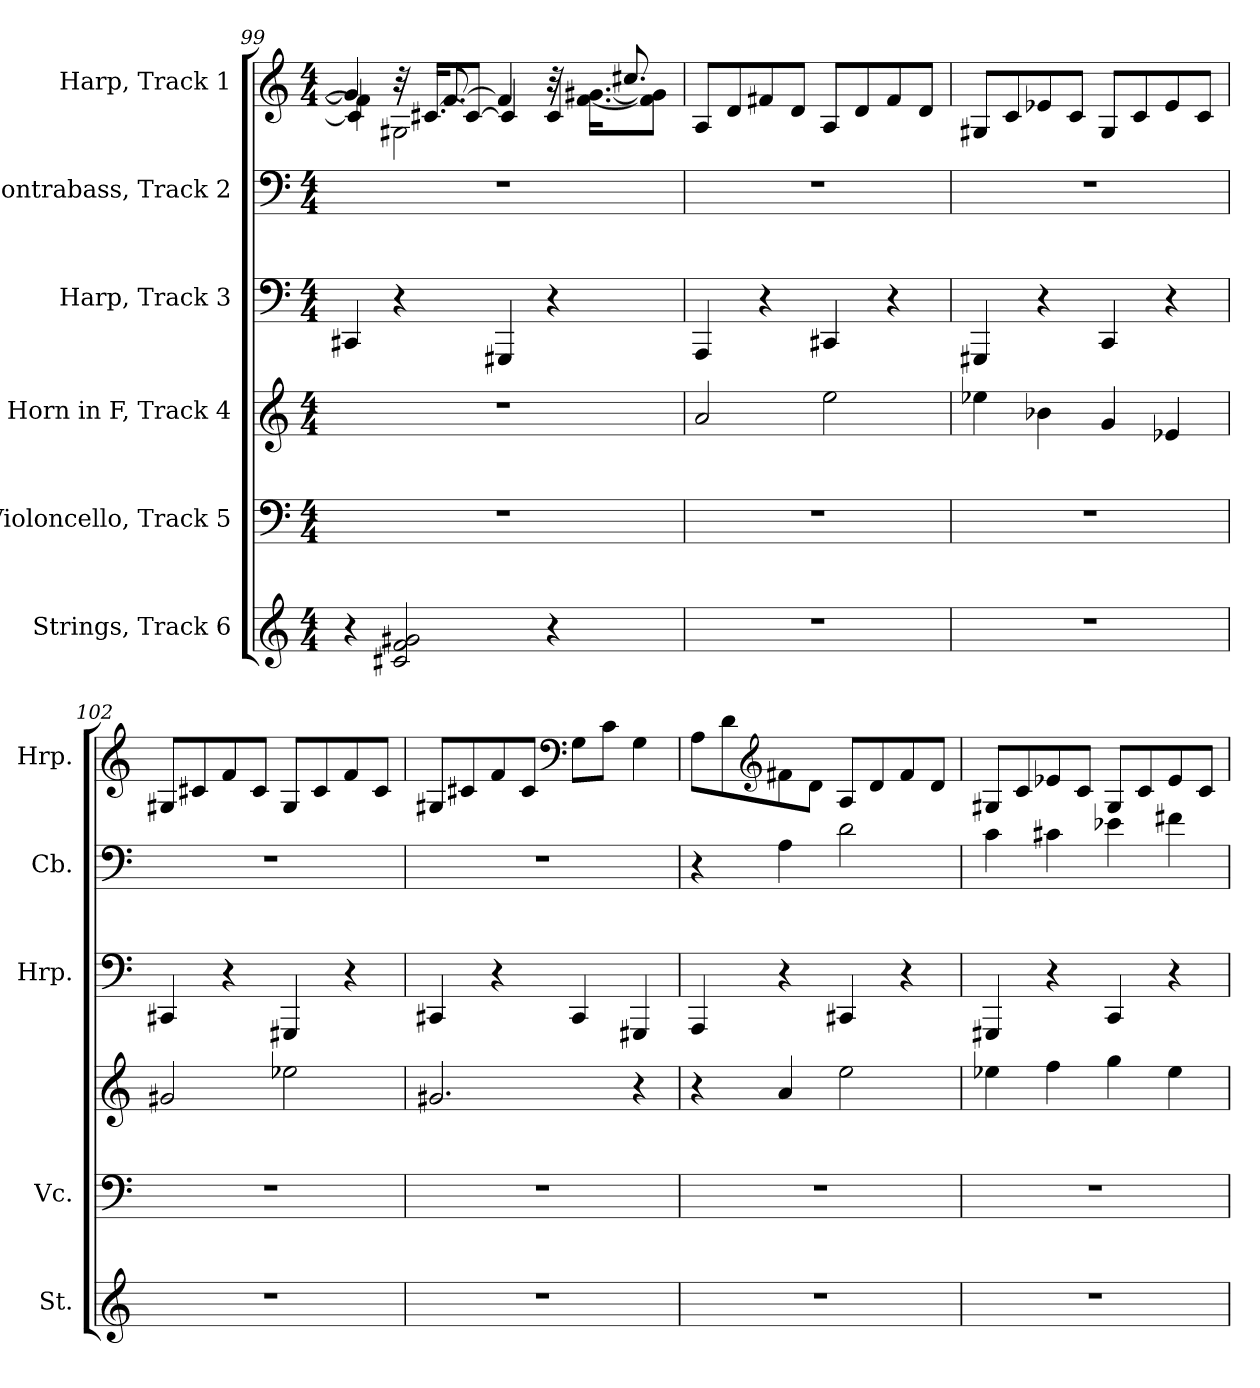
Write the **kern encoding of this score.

**kern	**kern	**kern	**kern	**kern	**kern
*part6	*part5	*part4	*part3	*part2	*part1
*staff6	*staff5	*staff4	*staff3	*staff2	*staff1
*I"Strings, Track 6	*I"Violoncello, Track 5	*I"Horn in F, Track 4	*I"Harp, Track 3	*I"Contrabass, Track 2	*I"Harp, Track 1
*I'St.	*I'Vc.	*	*I'Hrp.	*I'Cb.	*I'Hrp.
*clefG2	*clefF4	*clefG2	*clefF4	*clefF4	*clefG2
*	*	*ITrd4c7	*	*ITrd7c12	*
*k[]	*k[]	*k[b-]	*k[]	*k[]	*k[]
*M4/4	*M4/4	*M4/4	*M4/4	*M4/4	*M4/4
=99	=99	=99	=99	=99	=99
*	*	*	*	*	*^
*	*	*	*	*	*	*^
4r	1r	1r	4CC#X/	1r	4g#/]	4f\]	4c#/]
2c#X/ 2f/ 2g#X/	.	.	4r	.	16r	2G#X\	32r
.	.	.	.	.	.	.	[16.c#X/KL
.	.	.	.	.	[8.f/	.	.
.	.	.	.	.	.	.	8c#/J_
.	.	.	4GGG#X/	.	4f/]	.	4c#/]
4r	.	.	4r	.	16r	32r	4c#/
.	.	.	.	.	.	[16.f\ [16.g#X\KL	.
.	.	.	.	.	8.cc#X/	.	.
.	.	.	.	.	.	8f\] 8g#\]J	.
*	*	*	*	*	*v	*v	*v
!!LO:LB:g=z
=100	=100	=100	=100	=100	=100
1r	1r	2d/	4AAA/	1r	8A/L
.	.	.	.	.	8d/
.	.	.	4r	.	8f#X/
.	.	.	.	.	8d/J
.	.	2a\	4CC#X/	.	8A/L
.	.	.	.	.	8d/
.	.	.	4r	.	8f#/
.	.	.	.	.	8d/J
=101	=101	=101	=101	=101	=101
1r	1r	4a-X\	4GGG#X/	1r	8G#X/L
.	.	.	.	.	8c/
.	.	4e-X\	4r	.	8e-X/
.	.	.	.	.	8c/J
.	.	4c/	4CC/	.	8G#/L
.	.	.	.	.	8c/
.	.	4A-X/	4r	.	8e-/
.	.	.	.	.	8c/J
=102	=102	=102	=102	=102	=102
1r	1r	2c#X/	4CC#X/	1r	8G#X/L
.	.	.	.	.	8c#X/
.	.	.	4r	.	8f/
.	.	.	.	.	8c#/J
.	.	2a-X\	4GGG#X/	.	8G#/L
.	.	.	.	.	8c#/
.	.	.	4r	.	8f/
.	.	.	.	.	8c#/J
=103	=103	=103	=103	=103	=103
1r	1r	2.c#X/	4CC#X/	1r	8G#X/L
.	.	.	.	.	8c#X/
.	.	.	4r	.	8f/
.	.	.	.	.	8c#/J
*	*	*	*	*	*clefF4
.	.	.	4CC#/	.	8G#\L
.	.	.	.	.	8c#\J
.	.	4r	4GGG#X/	.	4G#\
!!LO:PB:g=z
=104	=104	=104	=104	=104	=104
1r	1r	4r	4AAA/	4r	8A\L
.	.	.	.	.	8d\
*	*	*	*	*	*clefG2
.	.	4d/	4r	4AA\	8f#X\
.	.	.	.	.	8d\J
.	.	2a\	4CC#X/	2D\	8A/L
.	.	.	.	.	8d/
.	.	.	4r	.	8f#/
.	.	.	.	.	8d/J
=105	=105	=105	=105	=105	=105
1r	1r	4a-X\	4GGG#X/	4C\	8G#X/L
.	.	.	.	.	8c/
.	.	4b-\	4r	4C#X\	8e-X/
.	.	.	.	.	8c/J
.	.	4cc\	4CC/	4E-X\	8G#/L
.	.	.	.	.	8c/
.	.	4a-\	4r	4F#X\	8e-/
.	.	.	.	.	8c/J
=	=	=	=	=	=
*-	*-	*-	*-	*-	*-
